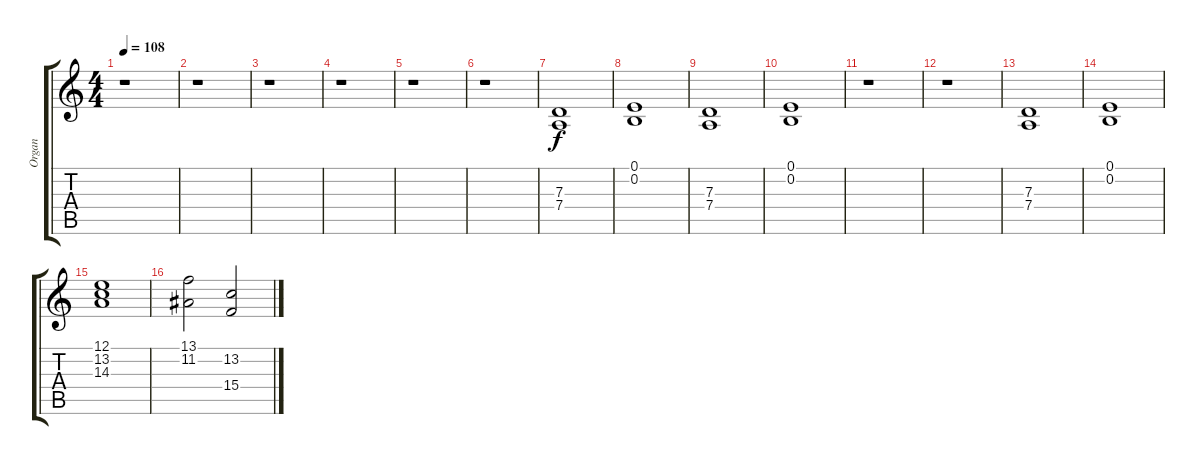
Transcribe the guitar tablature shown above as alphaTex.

\track ("Organ" "Organ") {instrument drawbarorgan}
\staff {score tabs}
\tuning (E4 B3 G3 D3 A2 E2) {hide}
\ts (4 4)
\tempo 108
\clef g2
\ks c
r.1{dy f} |
r.1 |
r.1 |
r.1 |
r.1 |
r.1 |
(7.3 7.4).1 |
(0.1 0.2).1 |
(7.3 7.4).1 |
(0.1 0.2).1 |
r.1 |
r.1 |
(7.3 7.4).1 |
(0.1 0.2).1 |
(12.1 13.2 14.3).1 |
(13.1 11.2).2 (13.2 15.4).2
